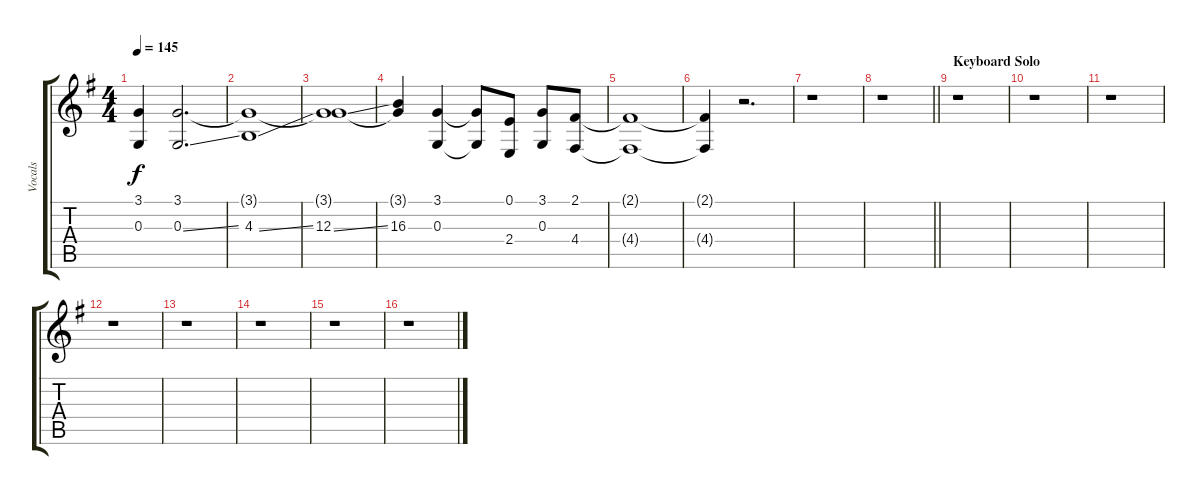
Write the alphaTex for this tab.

\track ("Vocals" "Vocals") {instrument lead6voice}
\staff {score tabs}
\tuning (E4 B3 G3 D3 A2 E2) {hide}
\ts (4 4)
\tempo 145
\clef g2
\ks g
(3.1 0.3).4{dy f} (3.1 0.3{ss}).2{d} |
(3.1{t} 4.3{ss}).1 |
(3.1{t} 12.3{ss}).1 |
(3.1{t} 16.3).4 (3.1 0.3).4 (3.1{t} 0.3{t}).8 (0.1 2.4).8 (3.1 0.3).8 (2.1 4.4).8 |
(2.1{t} 4.4{t}).1 |
(2.1{t} 4.4{t}).4 r.2{d} |
r.1 |
\barLineRight lightlight
r.1 |
\section ("" "Keyboard Solo")
r.1 |
r.1 |
r.1 |
r.1 |
r.1 |
r.1 |
r.1 |
r.1
